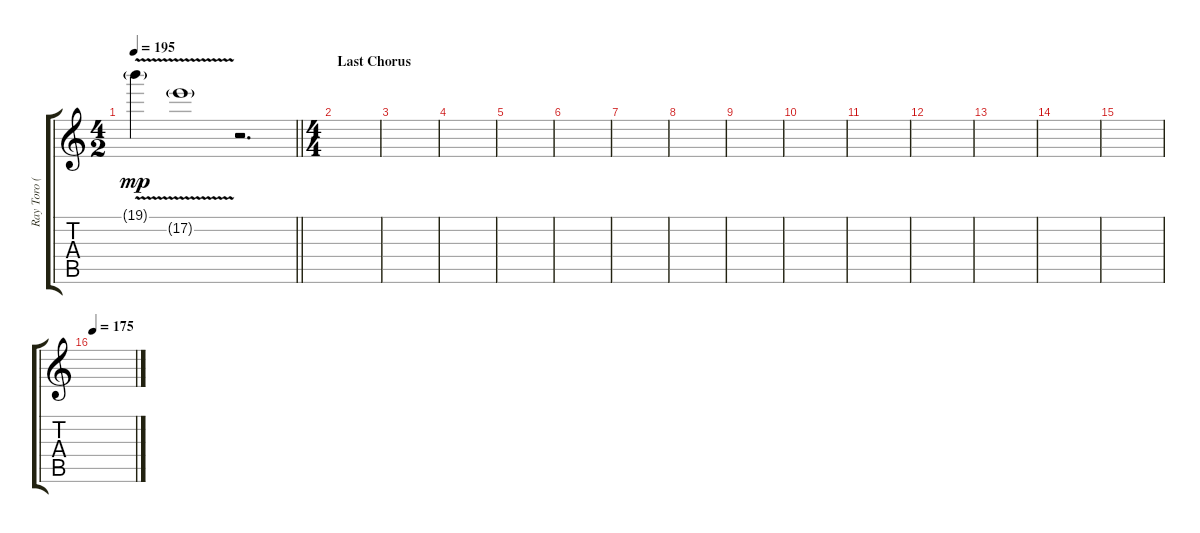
\track ("Ray Toro (solo)" "Ray Toro (") {instrument distortionguitar}
\staff {score tabs}
\tuning (E4 B3 G3 D3 A2 E2) {hide}
\ts (4 2)
\tempo 195
\clef g2
\barLineRight lightlight
\ks c
19.1{v g}.4{dy mp} 17.2{v g}.1 r.2{d} |
\ts (4 4)
\section ("" "Last Chorus")
|
|
|
|
|
|
|
|
|
|
|
|
|
|
\tempo 175
